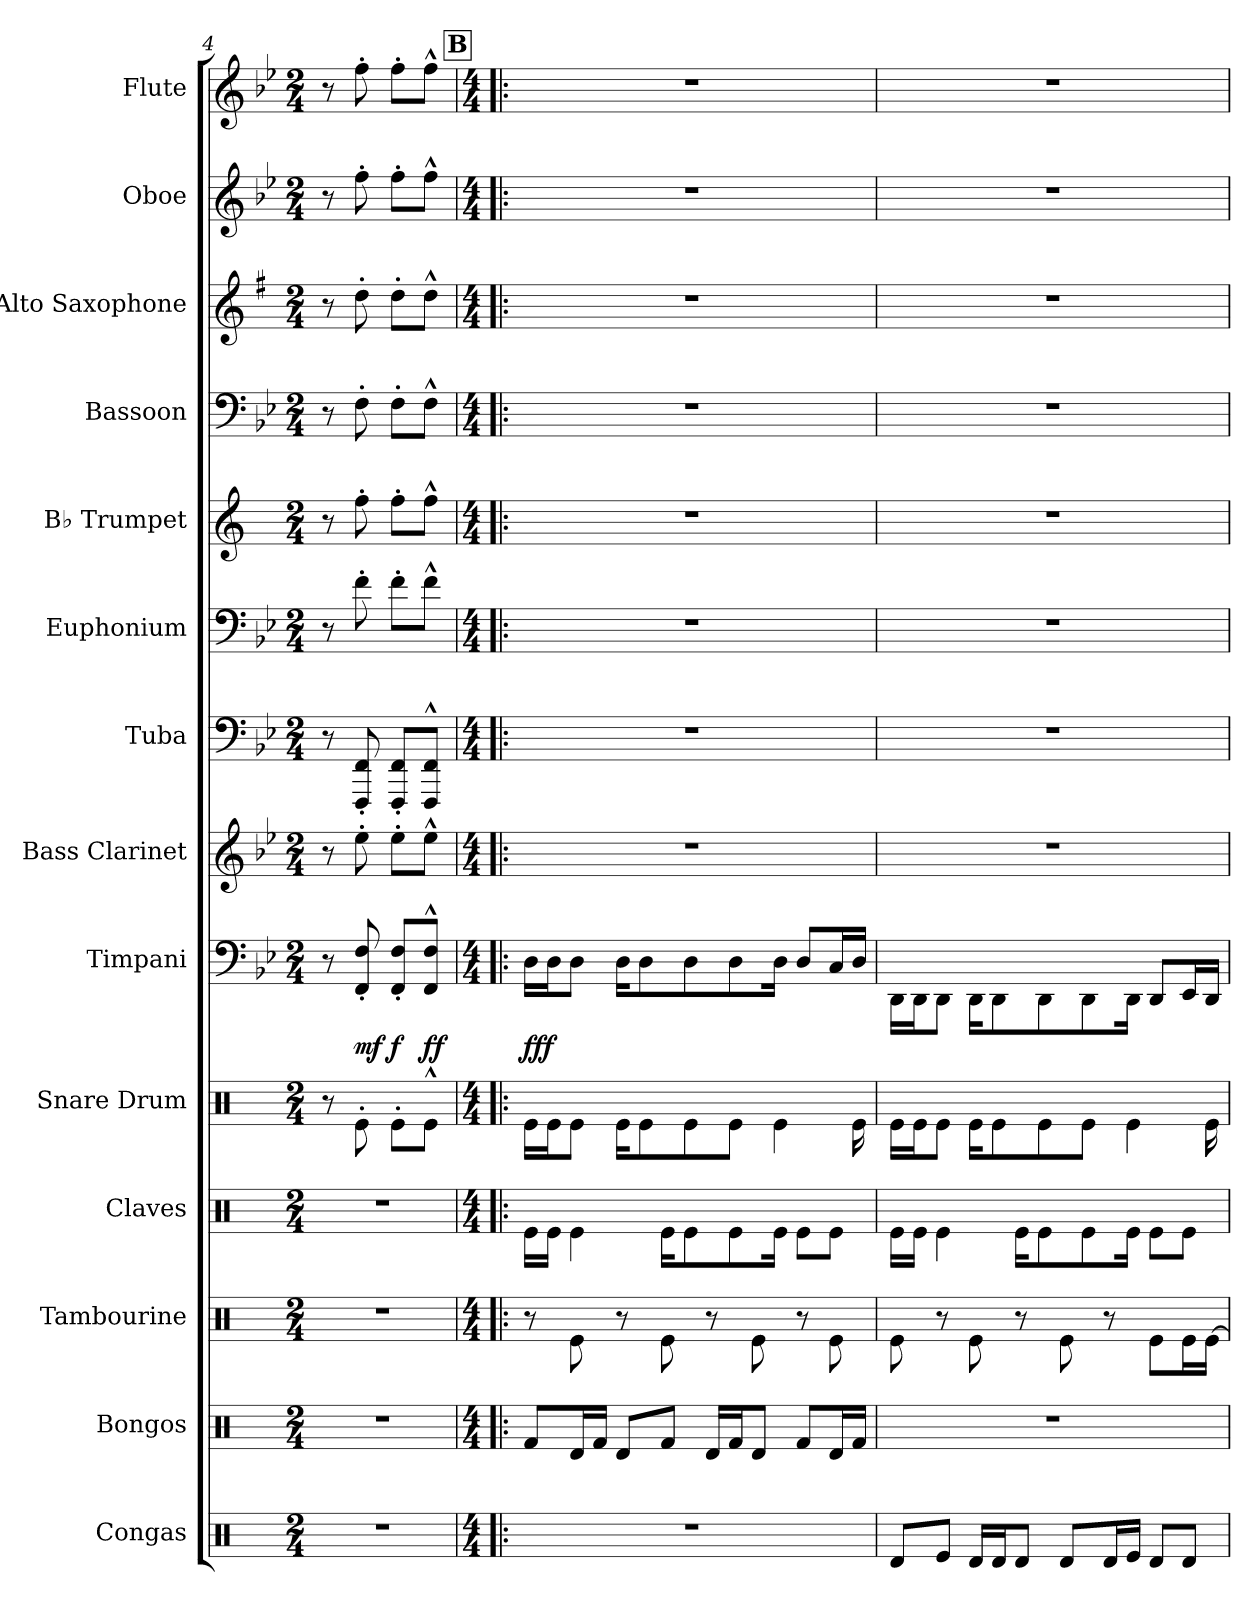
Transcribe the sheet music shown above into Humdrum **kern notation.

**kern	**kern	**kern	**kern	**kern	**kern	**dynam	**kern	**kern	**kern	**kern	**kern	**kern	**kern	**kern
*part14	*part13	*part12	*part11	*part10	*part9	*part9	*part8	*part7	*part6	*part5	*part4	*part3	*part2	*part1
*staff14	*staff13	*staff12	*staff11	*staff10	*staff9	*staff9	*staff8	*staff7	*staff6	*staff5	*staff4	*staff3	*staff2	*staff1
*I"Congas	*I"Bongos	*I"Tambourine	*I"Claves	*I"Snare Drum	*I"Timpani	*	*I"Bass Clarinet	*I"Tuba	*I"Euphonium	*I"B♭ Trumpet	*I"Bassoon	*I"Alto Saxophone	*I"Oboe	*I"Flute
*I'Co.	*I'Bo.	*I'Tamb.	*I'Clv.	*I'Sn. Dr.	*I'Timp.	*	*I'B. Cl.	*I'Tba.	*I'Euph.	*I'B♭ Tpt.	*I'Bsn.	*I'A. Sax.	*I'Ob.	*I'Fl.
!!LO:PB:g=z
*clefX	*clefX	*clefX	*clefX	*clefX	*clefF4	*	*clefG2	*clefF4	*clefF4	*clefG2	*clefF4	*clefG2	*clefG2	*clefG2
*	*	*	*	*	*	*	*ITrd8c14	*	*	*ITrd1c2	*	*ITrd5c9	*	*
*k[]	*k[]	*k[]	*k[]	*k[]	*k[b-e-]	*	*k[b-e-]	*k[b-e-]	*k[b-e-]	*k[b-e-]	*k[b-e-]	*k[b-e-]	*k[b-e-]	*k[b-e-]
*M2/4	*M2/4	*M2/4	*M2/4	*M2/4	*M2/4	*	*M2/4	*M2/4	*M2/4	*M2/4	*M2/4	*M2/4	*M2/4	*M2/4
=4	=4	=4	=4	=4	=4	=4	=4	=4	=4	=4	=4	=4	=4	=4
2r	2r	2r	2r	8r	8r	.	8r	8r	8r	8r	8r	8r	8r	8r
!	!	!	!	!	!	!LO:DY:b	!	!	!	!	!	!	!	!
.	.	.	.	8Re'\	8FF/' 8F/'	mf	8e-'\	8FFF/' 8FF/'	8f'\	8ee-'\	8F'\	8f'\	8ff'\	8ff'\
!	!	!	!	!	!	!LO:DY:b	!	!	!	!	!	!	!	!
.	.	.	.	8Re'\L	8FF/' 8F/'L	f	8e-'\L	8FFF/' 8FF/'L	8f'\L	8ee-'\L	8F'\L	8f'\L	8ff'\L	8ff'\L
!	!	!	!	!	!	!LO:DY:b	!	!	!	!	!	!	!	!
.	.	.	.	8Re^^\J	8FF/^^ 8F/^^J	ff	8e-^^\J	8FFF/^^ 8FF/^^J	8f^^\J	8ee-^^\J	8F^^\J	8f^^\J	8ff^^\J	8ff^^\J
!!LO:REH:place=s1:a:B:fs=14:t=B
=5!|:	=5!|:	=5!|:	=5!|:	=5!|:	=5!|:	=5!|:	=5!|:	=5!|:	=5!|:	=5!|:	=5!|:	=5!|:	=5!|:	=5!|:
*M4/4	*M4/4	*M4/4	*M4/4	*M4/4	*M4/4	*	*M4/4	*M4/4	*M4/4	*M4/4	*M4/4	*M4/4	*M4/4	*M4/4
!	!	!	!	!	!	!LO:DY:b	!	!	!	!	!	!	!	!
1r	8Rf/L	8r	16Re\LL	16Re\LL	16D\LL	fff	1r	1r	1r	1r	1r	1r	1r	1r
.	.	.	16Re\JJ	16Re\J	16D\J	.	.	.	.	.	.	.	.	.
.	16Rd/L	8Re\	4Re\	8Re\J	8D\J	.	.	.	.	.	.	.	.	.
.	16Rf/JJ	.	.	.	.	.	.	.	.	.	.	.	.	.
.	8Rd/L	8r	.	16Re\KL	16D\KL	.	.	.	.	.	.	.	.	.
.	.	.	.	8Re\	8D\	.	.	.	.	.	.	.	.	.
.	8Rf/J	8Re\	16Re\KL	.	.	.	.	.	.	.	.	.	.	.
.	.	.	8Re\	8Re\	8D\	.	.	.	.	.	.	.	.	.
.	16Rd/LL	8r	.	.	.	.	.	.	.	.	.	.	.	.
.	16Rf/J	.	8Re\	8Re\J	8D\	.	.	.	.	.	.	.	.	.
.	8Rd/J	8Re\	.	.	.	.	.	.	.	.	.	.	.	.
.	.	.	16Re\Jk	4Re\	16D\Jk	.	.	.	.	.	.	.	.	.
.	8Rf/L	8r	8Re\L	.	8D/L	.	.	.	.	.	.	.	.	.
.	16Rd/L	8Re\	8Re\J	.	16C/L	.	.	.	.	.	.	.	.	.
.	16Rf/JJ	.	.	16Re\	16D/JJ	.	.	.	.	.	.	.	.	.
=6	=6	=6	=6	=6	=6	=6	=6	=6	=6	=6	=6	=6	=6	=6
8Rd/L	1r	8Re\	16Re\LL	16Re\LL	16DD\LL	.	1r	1r	1r	1r	1r	1r	1r	1r
.	.	.	16Re\JJ	16Re\J	16DD\J	.	.	.	.	.	.	.	.	.
8Re/J	.	8r	4Re\	8Re\J	8DD\J	.	.	.	.	.	.	.	.	.
16Rd/LL	.	8Re\	.	16Re\KL	16DD\KL	.	.	.	.	.	.	.	.	.
16Rd/J	.	.	.	8Re\	8DD\	.	.	.	.	.	.	.	.	.
8Rd/J	.	8r	16Re\KL	.	.	.	.	.	.	.	.	.	.	.
.	.	.	8Re\	8Re\	8DD\	.	.	.	.	.	.	.	.	.
8Rd/L	.	8Re\	.	.	.	.	.	.	.	.	.	.	.	.
.	.	.	8Re\	8Re\J	8DD\	.	.	.	.	.	.	.	.	.
16Rd/L	.	8r	.	.	.	.	.	.	.	.	.	.	.	.
16Re/JJ	.	.	16Re\Jk	4Re\	16DD\Jk	.	.	.	.	.	.	.	.	.
8Rd/L	.	8Re\L	8Re\L	.	8DD/L	.	.	.	.	.	.	.	.	.
8Rd/J	.	16Re\L	8Re\J	.	16EE-/L	.	.	.	.	.	.	.	.	.
.	.	[16Re\JJ	.	16Re\	16DD/JJ	.	.	.	.	.	.	.	.	.
=	=	=	=	=	=	=	=	=	=	=	=	=	=	=
*-	*-	*-	*-	*-	*-	*-	*-	*-	*-	*-	*-	*-	*-	*-
